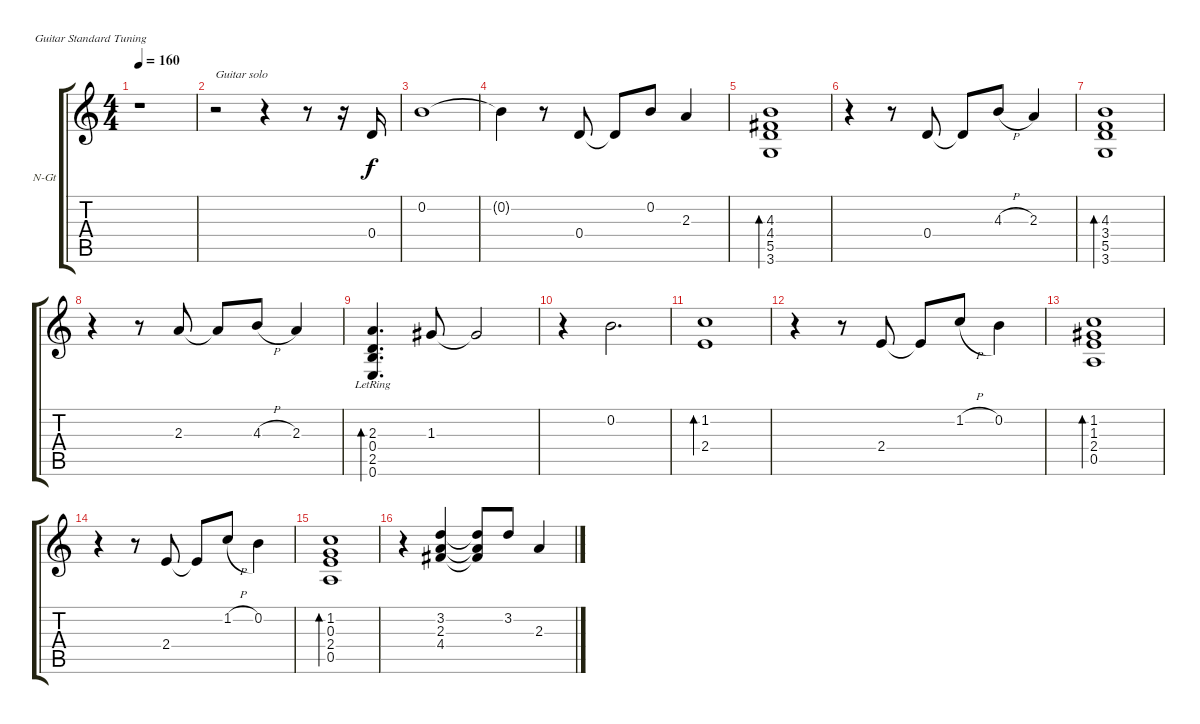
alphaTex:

\bracketExtendMode groupsimilarinstruments
\firstSystemTrackNameOrientation horizontal
\otherSystemsTrackNameOrientation horizontal
\track ("Classic Guitar" "N-Gt") {instrument acousticguitarnylon}
\staff {score tabs}
\tuning (E4 B3 G3 D3 A2 E2)
\ts (4 4)
\tempo 160
\clef g2
\ks c
r.1{dy f} |
r.2{txt "Guitar solo"} r.4 r.8 r.16 0.4.16 |
0.2.1 |
0.2{t}.4 r.8 0.4.8 0.4{t}.8 0.2.8 2.3.4 |
(4.3 4.4 5.5 3.6).1{bd 240} |
r.4 r.8 0.4.8 0.4{t}.8 4.3{h}.8 2.3.4 |
(4.3 3.4 5.5 3.6).1{bd 240} |
r.4 r.8 2.3.8 2.3{t}.8 4.3{h}.8 2.3.4 |
(2.3 0.4{lr} 2.5{lr} 0.6{lr}).4{d bd 240} 1.3.8 1.3{t}.2 |
r.4 0.2.2{d} |
(1.2 2.4).1{bd 240} |
r.4 r.8 2.4.8 2.4{t}.8 1.2{h}.8 0.2.4 |
(1.2 1.3 2.4 0.5).1{bd 240} |
r.4 r.8 2.4.8 2.4{t}.8 1.2{h}.8 0.2.4 |
(1.2 0.3 2.4 0.5).1{bd 240} |
r.4 (3.2 2.3 4.4).4 (3.2{t} 2.3{t} 4.4{t}).8 3.2.8 2.3.4
